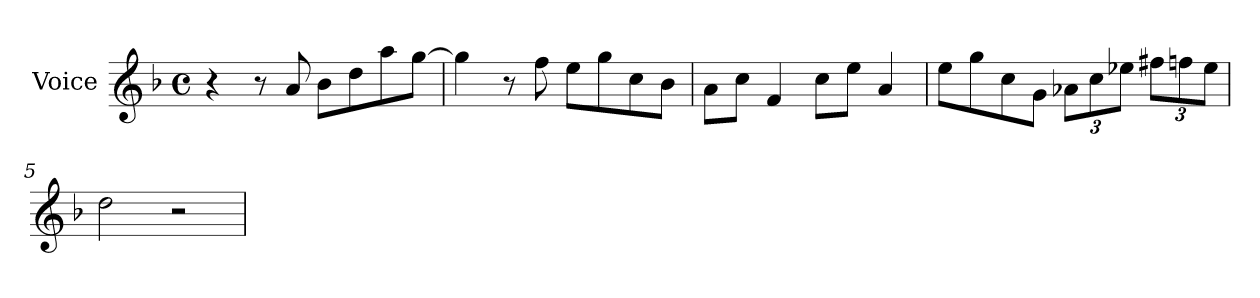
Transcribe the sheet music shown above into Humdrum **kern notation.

**kern
*part1
*staff1
*I"Voice
*I'Voice
*clefG2
*k[b-]
*M4/4
*met(c)
=1
4r
8r
8a/
8b-\L
8dd\
8aa\
[>8gg\J
=2
4gg\]
8r
8ff\
8ee\L
8gg\
8cc\
8b-\J
=3
8a\L
8cc\J
4f/
8cc\L
8ee\J
4a/
=4
8ee\L
8gg\
8cc\
8g\J
12a-X\L
12cc\
12ee-X\J
12ff#X\L
12ffn\
12ee-\J
=5
2dd\
2rcc
=
*-
